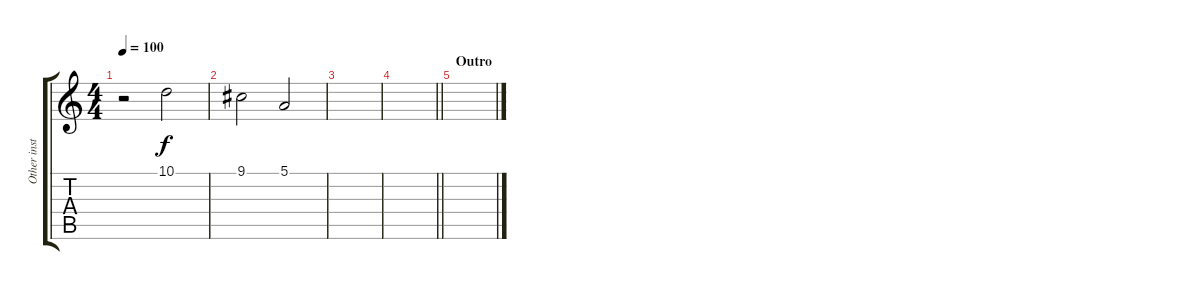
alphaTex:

\track ("Other instruments" "Other inst") {instrument bagpipe}
\staff {score tabs}
\tuning (E4 B3 G3 D3 A2 E2) {hide}
\ts (4 4)
\tempo 100
\clef g2
\ks c
r.2{dy f} 10.1.2 |
9.1.2 5.1.2 |
|
\barLineRight lightlight
|
\section ("" "Outro")
